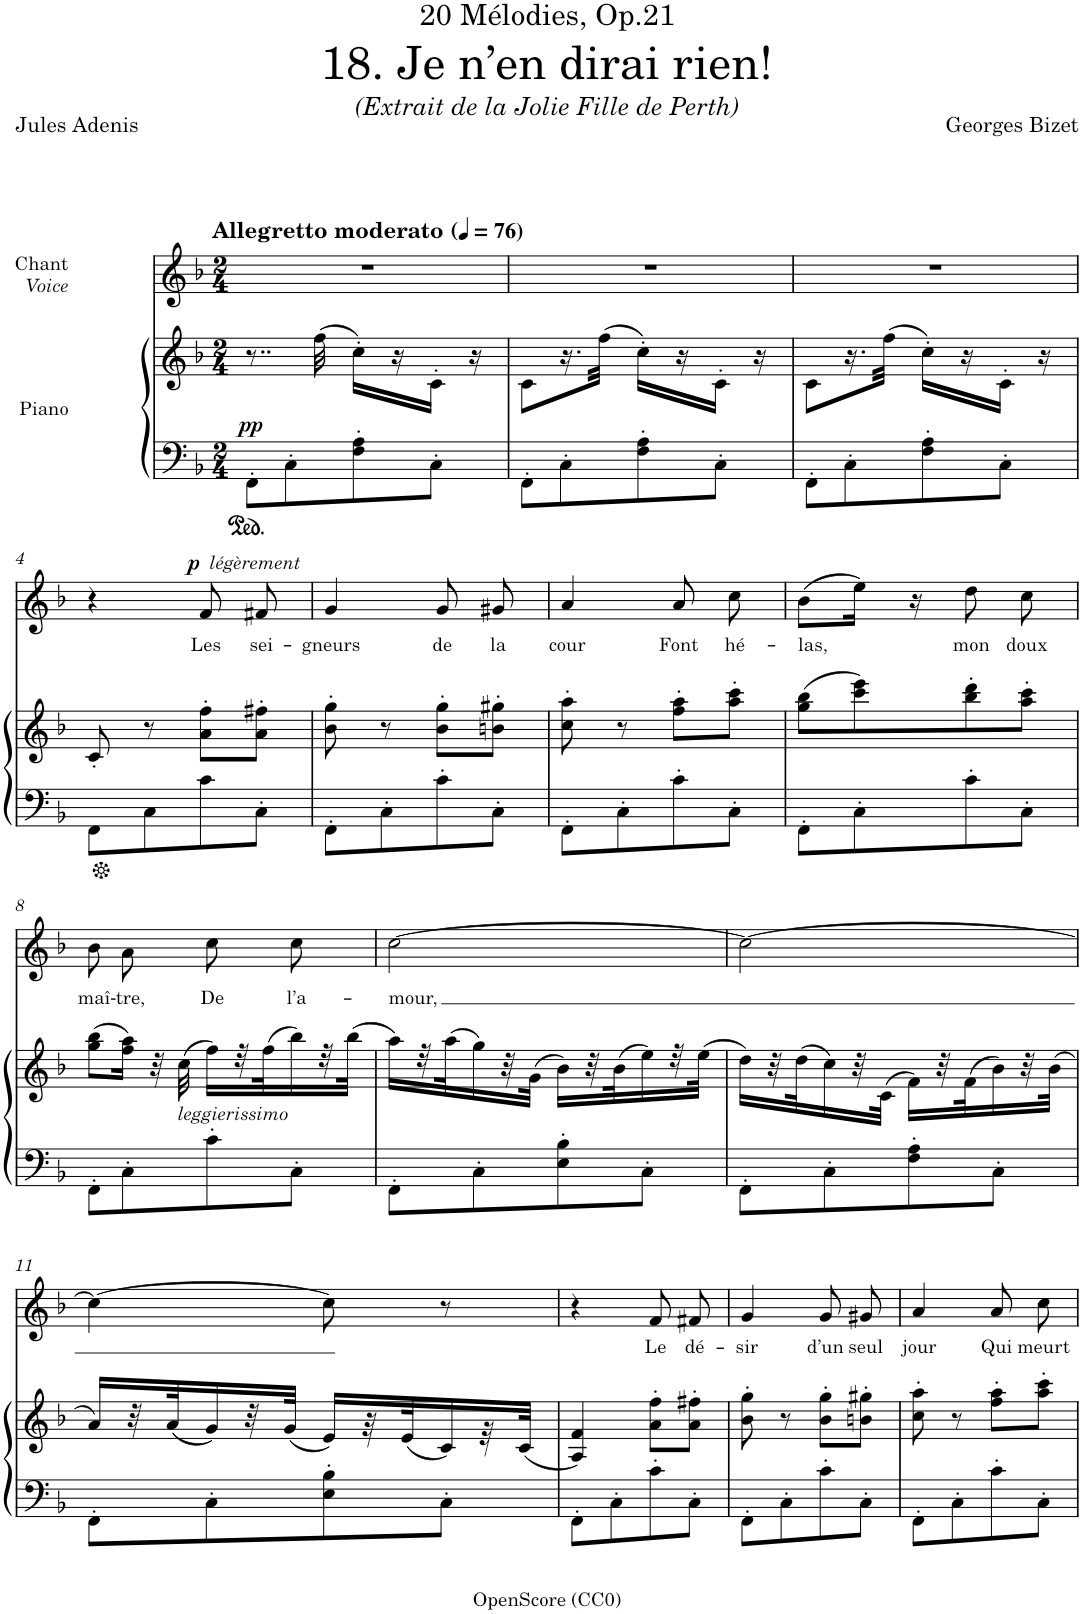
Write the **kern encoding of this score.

**kern	**kern	**dynam	**kern	**text	**dynam
*part2	*part2	*part2	*part1	*part1	*part1
*staff3	*staff2	*staff2/3	*staff1	*staff1	*staff1
*I"Piano	*	*	*I"Chant Voice	*	*
*I'Pno	*	*	*	*	*
*clefF4	*clefG2	*	*clefG2	*	*
*k[b-]	*k[b-]	*	*k[b-]	*	*
*M2/4	*M2/4	*	*M2/4	*	*
*MM76	*MM76	*	*MM76	*	*
=1	=1	=1	=1	=1	=1
!	!	!	!LO:TX:a:B:t=Allegretto moderato	!	!
!	!	!LO:DY:b	!	!	!
8FF'\L	8..r	pp	2r	.	.
8C'\	.	.	.	.	.
.	(32ff\	.	.	.	.
8F\' 8A\'	16cc'\LL)	.	.	.	.
.	16r	.	.	.	.
8C'\J	16c'\JJ	.	.	.	.
.	16r	.	.	.	.
=2	=2	=2	=2	=2	=2
8FF'\L	8c\L	.	2r	.	.
8C'\	16.r	.	.	.	.
.	(32ff\JJk	.	.	.	.
8F\' 8A\'	16cc'\LL)	.	.	.	.
.	16r	.	.	.	.
8C'\J	16c'\JJ	.	.	.	.
.	16r	.	.	.	.
=3	=3	=3	=3	=3	=3
8FF'\L	8c\L	.	2r	.	.
8C'\	16.r	.	.	.	.
.	(32ff\JJk	.	.	.	.
8F\' 8A\'	16cc'\LL)	.	.	.	.
.	16r	.	.	.	.
8C'\J	16c'\JJ	.	.	.	.
.	16r	.	.	.	.
!!LO:LB:g=z
=4	=4	=4	=4	=4	=4
8FF'\L	8c'/	.	4r	.	.
8C'\	8r	.	.	.	.
!	!	!	!	!LO:LY:b	!LO:DY:a
!	!	!	!	!	!LO:DY:n=1:a
8c'\	8a\' 8ff\'L	.	8f/	Les	p other-dynamics
!	!	!	!	!LO:LY:b	!
8C'\J	8a\' 8ff#X\'J	.	8f#X/	sei-	.
=5	=5	=5	=5	=5	=5
!	!	!	!	!LO:LY:b	!
8FF'\L	8b-\' 8gg\'	.	4g/	-gneurs	.
8C'\	8r	.	.	.	.
!	!	!	!	!LO:LY:b	!
8c'\	8b-\' 8gg\'L	.	8g/	de	.
!	!	!	!	!LO:LY:b	!
8C'\J	8bn\' 8gg#X\'J	.	8g#X/	la	.
=6	=6	=6	=6	=6	=6
!	!	!	!	!LO:LY:b	!
8FF'\L	8cc\' 8aa\'	.	4a/	cour	.
8C'\	8r	.	.	.	.
!	!	!	!	!LO:LY:b	!
8c'\	8ff\' 8aa\'L	.	8a/	Font	.
!	!	!	!	!LO:LY:b	!
8C'\J	8aa\' 8ccc\'J	.	8cc\	hé-	.
=7	=7	=7	=7	=7	=7
!	!	!	!	!LO:LY:b	!
8FF'\L	(8gg\ 8bb-\L	.	(8b-\L	-las,	.
8C'\	8ccc\ 8eee\)	.	16ee\Jk)	.	.
.	.	.	16r	.	.
!	!	!	!	!LO:LY:b	!
8c'\	8bb-\' 8ddd\'	.	8dd\	mon	.
!	!	!	!	!LO:LY:b	!
8C'\J	8aa\' 8ccc\'J	.	8cc\	doux	.
!!LO:LB:g=z
=8	=8	=8	=8	=8	=8
!	!	!	!	!LO:LY:b	!
8FF'\L	(8gg\ 8bb-\L	.	8b-\	maî-	.
!	!	!	!	!LO:LY:b	!
8C'\	16ff\ 16aa\Jk)	.	8a\	-tre,	.
.	32r	.	.	.	.
!	!LO:TX:b:i:t=leggierissimo	!	!	!	!
.	(32cc\	.	.	.	.
!	!	!	!	!LO:LY:b	!
8c'\	16ff\LL)	.	8cc\	De	.
.	32r	.	.	.	.
.	(32ff\J	.	.	.	.
!	!	!	!	!LO:LY:b	!
8C'\J	16bb-\)	.	8cc\	l’a-	.
.	32r	.	.	.	.
.	(32bb-\JJJ	.	.	.	.
=9	=9	=9	=9	=9	=9
!	!	!	!	!LO:LY:b	!
8FF'\L	16aa\LL)	.	[2cc\	-mour,	.
.	32r	.	.	.	.
.	(32aa\J	.	.	.	.
8C'\	16gg\)	.	.	.	.
.	32r	.	.	.	.
.	(32g\JJJ	.	.	.	.
8E\' 8B-\'	16b-\LL)	.	.	.	.
.	32r	.	.	.	.
.	(32b-\J	.	.	.	.
8C'\J	16ee\)	.	.	.	.
.	32r	.	.	.	.
.	(32ee\JJJ	.	.	.	.
=10	=10	=10	=10	=10	=10
8FF'\L	16dd\LL)	.	2cc\_	.	.
.	32r	.	.	.	.
.	(32dd\J	.	.	.	.
8C'\	16cc\)	.	.	.	.
.	32r	.	.	.	.
.	(32c\JJJ	.	.	.	.
8F\' 8A\'	16f\LL)	.	.	.	.
.	32r	.	.	.	.
.	(32f\J	.	.	.	.
8C'\J	16b-\)	.	.	.	.
.	32r	.	.	.	.
.	(32b-\JJJ	.	.	.	.
!!LO:LB:g=z
=11	=11	=11	=11	=11	=11
8FF'\L	16a/LL)	.	4cc\_	.	.
.	32r	.	.	.	.
.	(32a/J	.	.	.	.
8C'\	16g/)	.	.	.	.
.	32r	.	.	.	.
.	(32g/JJJ	.	.	.	.
8E\' 8B-\'	16e/LL)	.	8cc\]	.	.
.	32r	.	.	.	.
.	(32e/J	.	.	.	.
8C'\J	16c/)	.	8r	.	.
.	32r	.	.	.	.
.	(32c/JJJ	.	.	.	.
=12	=12	=12	=12	=12	=12
8FF'\L	4A/ 4f/)	.	4r	.	.
8C'\	.	.	.	.	.
!	!	!	!	!LO:LY:b	!
8c'\	8a\' 8ff\'L	.	8f/	Le	.
!	!	!	!	!LO:LY:b	!
8C'\J	8a\' 8ff#X\'J	.	8f#X/	dé-	.
=13	=13	=13	=13	=13	=13
!	!	!	!	!LO:LY:b	!
8FF'\L	8b-\' 8gg\'	.	4g/	-sir	.
8C'\	8r	.	.	.	.
!	!	!	!	!LO:LY:b	!
8c'\	8b-\' 8gg\'L	.	8g/	d’un	.
!	!	!	!	!LO:LY:b	!
8C'\J	8bn\' 8gg#X\'J	.	8g#X/	seul	.
=14	=14	=14	=14	=14	=14
!	!	!	!	!LO:LY:b	!
8FF'\L	8cc\' 8aa\'	.	4a/	jour	.
8C'\	8r	.	.	.	.
!	!	!	!	!LO:LY:b	!
8c'\	8ff\' 8aa\'L	.	8a/	Qui	.
!	!	!	!	!LO:LY:b	!
8C'\J	8aa\' 8ccc\'J	.	8cc\	meurt	.
=	=	=	=	=	=
*-	*-	*-	*-	*-	*-
